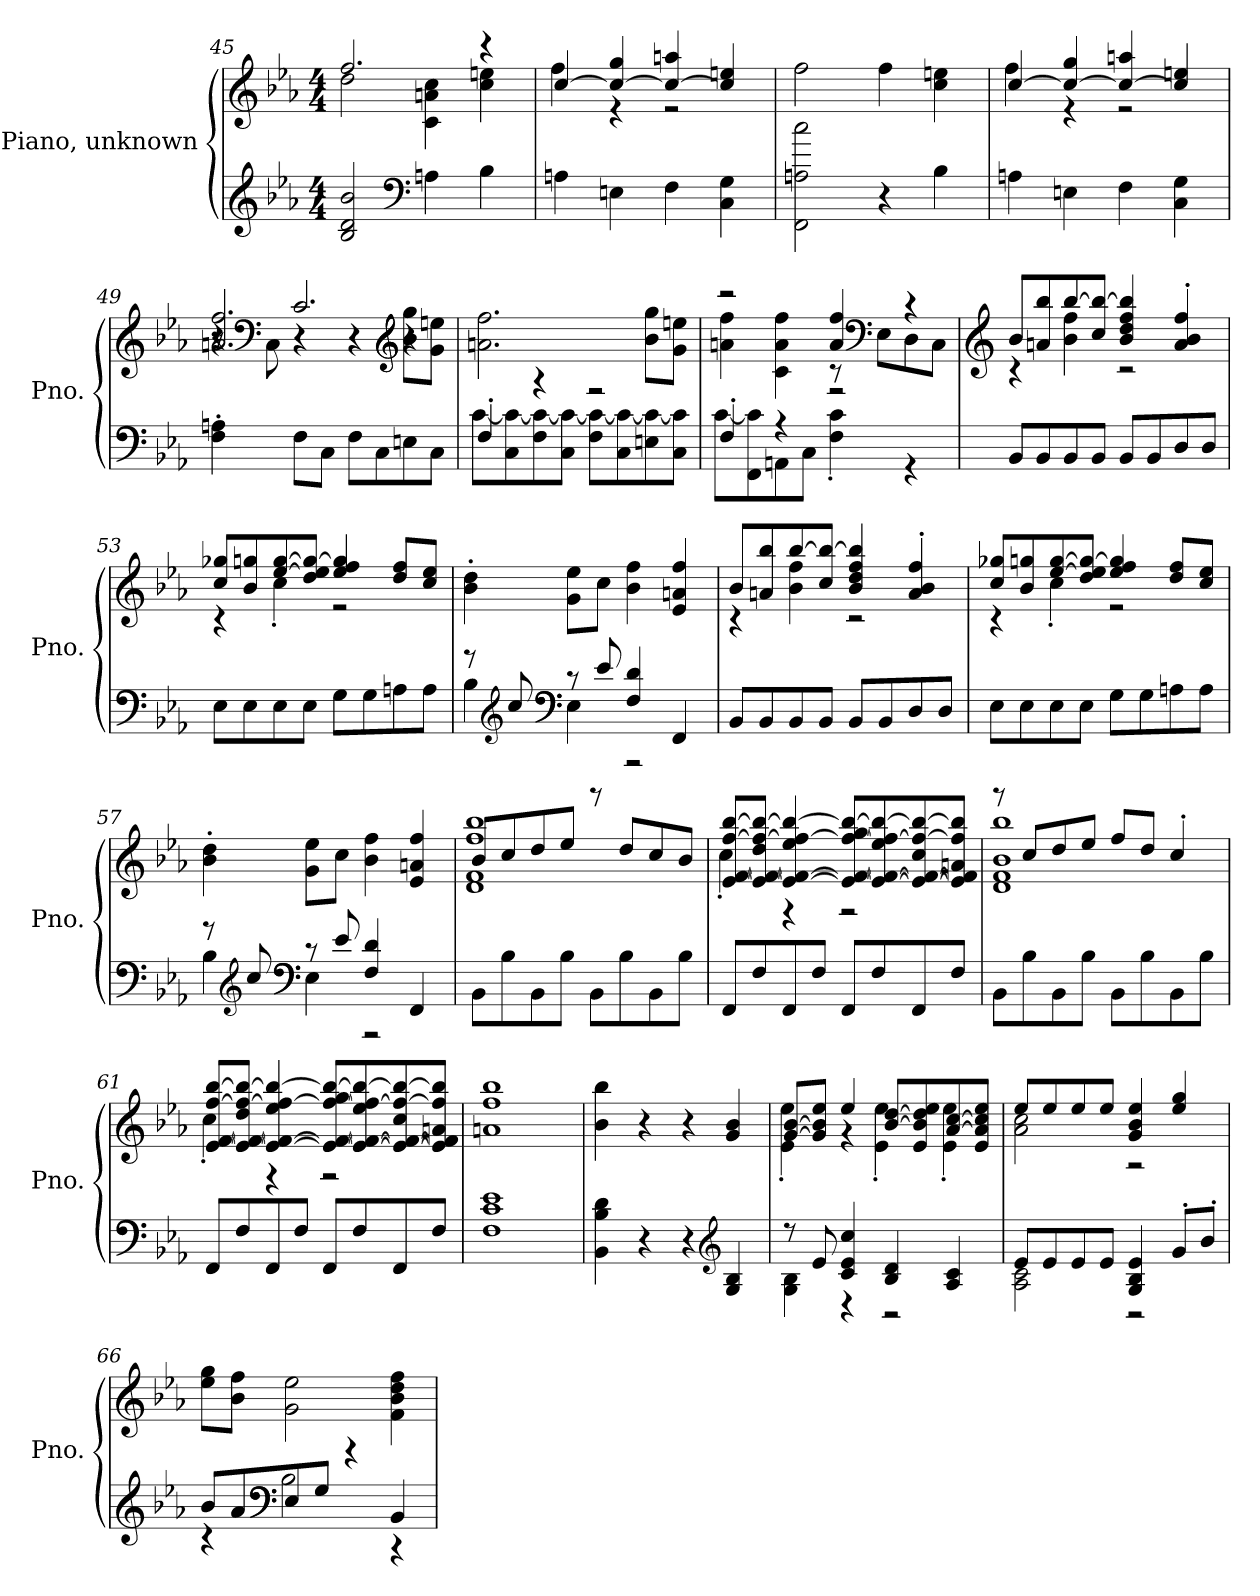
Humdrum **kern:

**kern	**kern
*part1	*part1
*staff2	*staff1
*I"Piano, unknown	*
*I'Pno.	*
*clefG2	*clefG2
*k[b-e-a-]	*k[b-e-a-]
*M4/4	*M4/4
=45	=45
*	*^
2B-/ 2d/ 2b-/	2.ff/	2dd\
*clefF4	*	*
4An\	.	4c\ 4an\ 4cc\
4B-\	4r	4cc\ 4een\
=46	=46	=46
4An\	[4cc/	4ff\
4En\	4cc/_ 4gg/	4r
4F\	4cc/_ 4aan/	2r
4C\ 4G\	4cc/] 4een/	.
*	*v	*v
=47	=47
2FF\ 2An\ 2cc\	2ff\
4r	4ff\
4B-\	4cc\ 4een\
!!LO:LB:g=z
=48	=48
*	*^
4An\	[4cc/	4ff\
4En\	4cc/_ 4gg/	4r
4F\	4cc/_ 4aan/	2r
4C\ 4G\	4cc/] 4een/	.
=49	=49	=49
*	*	*^
4F\' 4An\'	2.an/ 2.ff/	8r	4r
*	*clefF4	*	*
.	.	8C\	.
8F\L	.	4r	2.c/
8C\J	.	.	.
8F\L	.	4r	.
8C\	.	.	.
*	*clefG2	*	*
8En\	4r	8b-\ 8gg\L	.
8C\J	.	8g\ 8een\J	.
*	*v	*v	*v
=50	=50
*^	*
4F'/	[8c\L	2.an\ 2.ff\
.	8C\ 8c\_	.
4r	8F\ 8c\_	.
.	8C\ 8c\_J	.
2r	8F\ 8c\_L	.
.	8C\ 8c\_	.
.	8En\ 8c\_	8b-\ 8gg\L
.	8C\ 8c\]J	8g\ 8een\J
!!LO:LB:g=z
=51	=51	=51
*	*	*^
4F'/	[8c\L	2r	4an\ 4ff\
.	8FF\ 8c\]	.	.
4r	8AAn\	.	4c\ 4a\ 4ff\
.	8C\J	.	.
2r	4F\' 4c\'	4a/ 4ff/	8r
*	*	*clefF4	*
.	.	.	8E-\L
.	4r	4r	8D\
.	.	.	8C\J
*v	*v	*	*
=52	=52	=52
*	*clefG2	*
8BB-/L	8b-/L	4r
8BB-/	8an/ 8bb-/	.
8BB-/	[8bb-/	4b-\ 4ff\
8BB-/J	8cc/ 8bb-/_J	.
8BB-/L	4b-/ 4dd/ 4ff/ 4bb-/]	2r
8BB-/	.	.
8D/	4a/' 4b-/' 4ff/'	.
8D/J	.	.
=53	=53	=53
8E-\L	8cc/ 8gg-X/L	4r
8E-\	8b-/ 8ggn/	.
8E-\	[8ee-/ [8gg/	4cc'\
8E-\J	8dd/ 8ee-/] 8gg/_J	.
8G\L	4ee-/ 4ff/ 4gg/]	2r
8G\	.	.
8An\	8dd/ 8ff/L	.
8A\J	8cc/ 8ee-/J	.
*	*v	*v
!!LO:LB:g=z
=54	=54
*^	*
8r	4B-\	4b-\' 4dd\'
*clefG2	*	*
8cc/	.	.
*clefF4	*	*
8r	4E-\	8g\ 8ee-\L
8e-/	.	8cc\J
4F/ 4d/	2r	4b-\ 4ff\
4FF/	.	4e-/ 4an/ 4ff/
*v	*v	*
=55	=55
*	*^
8BB-/L	8b-/L	4r
8BB-/	8an/ 8bb-/	.
8BB-/	[8bb-/	4b-\ 4ff\
8BB-/J	8cc/ 8bb-/_J	.
8BB-/L	4b-/ 4dd/ 4ff/ 4bb-/]	2r
8BB-/	.	.
8D/	4a/' 4b-/' 4ff/'	.
8D/J	.	.
=56	=56	=56
8E-\L	8cc/ 8gg-X/L	4r
8E-\	8b-/ 8ggn/	.
8E-\	[8ee-/ [8gg/	4cc'\
8E-\J	8dd/ 8ee-/] 8gg/_J	.
8G\L	4ee-/ 4ff/ 4gg/]	2r
8G\	.	.
8An\	8dd/ 8ff/L	.
8A\J	8cc/ 8ee-/J	.
*	*v	*v
!!LO:LB:g=z
=57	=57
*^	*
8r	4B-\	4b-\' 4dd\'
*clefG2	*	*
8cc/	.	.
*clefF4	*	*
8r	4E-\	8g\ 8ee-\L
8e-/	.	8cc\J
4F/ 4d/	2r	4b-\ 4ff\
4FF/	.	4e-/ 4an/ 4ff/
*v	*v	*
=58	=58
*	*^
8BB-\L	8b-/L	1d 1f 1ff 1bb-
8B-\	8cc/	.
8BB-\	8dd/	.
8B-\J	8ee-/J	.
8BB-\L	8r	.
8B-\	8dd/L	.
8BB-\	8cc/	.
8B-\J	8b-/J	.
=59	=59	=59
8FF/L	[8e-/ [8f/ [8ff/ [8bb-/L	4cc'\
8F/	8e-/_ 8f/_ 8dd/ 8ff/_ 8bb-/_J	.
8FF/	4e-/_ 4f/_ 4ee-/ 4ff/_ 4bb-/_	4r
8F/J	.	.
8FF/L	8e-/_ 8f/_ 8ff/_ 8gg/ 8bb-/_L	2r
8F/	8e-/_ 8f/_ 8ee-/ 8ff/_ 8bb-/_	.
8FF/	8e-/_ 8f/_ 8cc/ 8ff/_ 8bb-/_	.
8F/J	8e-/] 8f/] 8an/ 8ff/] 8bb-/]J	.
!!LO:LB:g=z	!!
=60	=60	=60
8BB-\L	8r	1d 1f 1b- 1bb-
8B-\	8cc/L	.
8BB-\	8dd/	.
8B-\J	8ee-/J	.
8BB-\L	8ff/L	.
8B-\	8dd/J	.
8BB-\	4cc'/	.
8B-\J	.	.
=61	=61	=61
8FF/L	[8e-/ [8f/ [8ff/ [8bb-/L	4cc'\
8F/	8e-/_ 8f/_ 8dd/ 8ff/_ 8bb-/_J	.
8FF/	4e-/_ 4f/_ 4ee-/ 4ff/_ 4bb-/_	4r
8F/J	.	.
8FF/L	8e-/_ 8f/_ 8ff/_ 8gg/ 8bb-/_L	2r
8F/	8e-/_ 8f/_ 8ee-/ 8ff/_ 8bb-/_	.
8FF/	8e-/_ 8f/_ 8cc/ 8ff/_ 8bb-/_	.
8F/J	8e-/] 8f/] 8an/ 8ff/] 8bb-/]J	.
*	*v	*v
=62	=62
1F 1c 1e-	1an 1ff 1bb-
=63	=63
4BB-\ 4B-\ 4d\	4b-\ 4bb-\
4r	4r
4r	4r
*clefG2	*
4G/ 4B-/	4g/ 4b-/
!!LO:PB:g=z
=64	=64
*^	*^
8r	4G\ 4B-\	[8g/ [8b-/L	4e-\' 4ee-\'
8e-/	.	8g/] 8b-/] 8ee-/J	.
4c/ 4e-/ 4cc/	4r	4ee-/	4r
4B-/ 4d/	2r	[8b-/ [8dd/L	4e-\' 4ee-\'
.	.	8e-/ 8b-/] 8dd/] 8ee-/	.
4A-/ 4c/	.	[8a-/ [8cc/	4e-\' 4ee-\'
.	.	8e-/ 8a-/] 8cc/] 8ee-/J	.
=65	=65	=65	=65
8e-/L	2A-\ 2c\	8ee-/L	2a-\ 2cc\
8e-/	.	8ee-/	.
8e-/	.	8ee-/	.
8e-/J	.	8ee-/J	.
4G/ 4B-/ 4e-/	2r	4g/ 4b-/ 4ee-/	2r
8g'/L	.	4ee-/ 4gg/	.
8b-'/J	.	.	.
*	*	*v	*v
=66	=66	=66
8b-/L	4r	8ee-\ 8gg\L
8a-/	.	8b-\ 8ff\J
*clefF4	*	*
8E-/	2B-\	2g\ 2ee-\
8G/J	.	.
4r	.	.
4BB-/	4r	4f\ 4b-\ 4dd\ 4ff\
*v	*v	*
=	=
*-	*-
